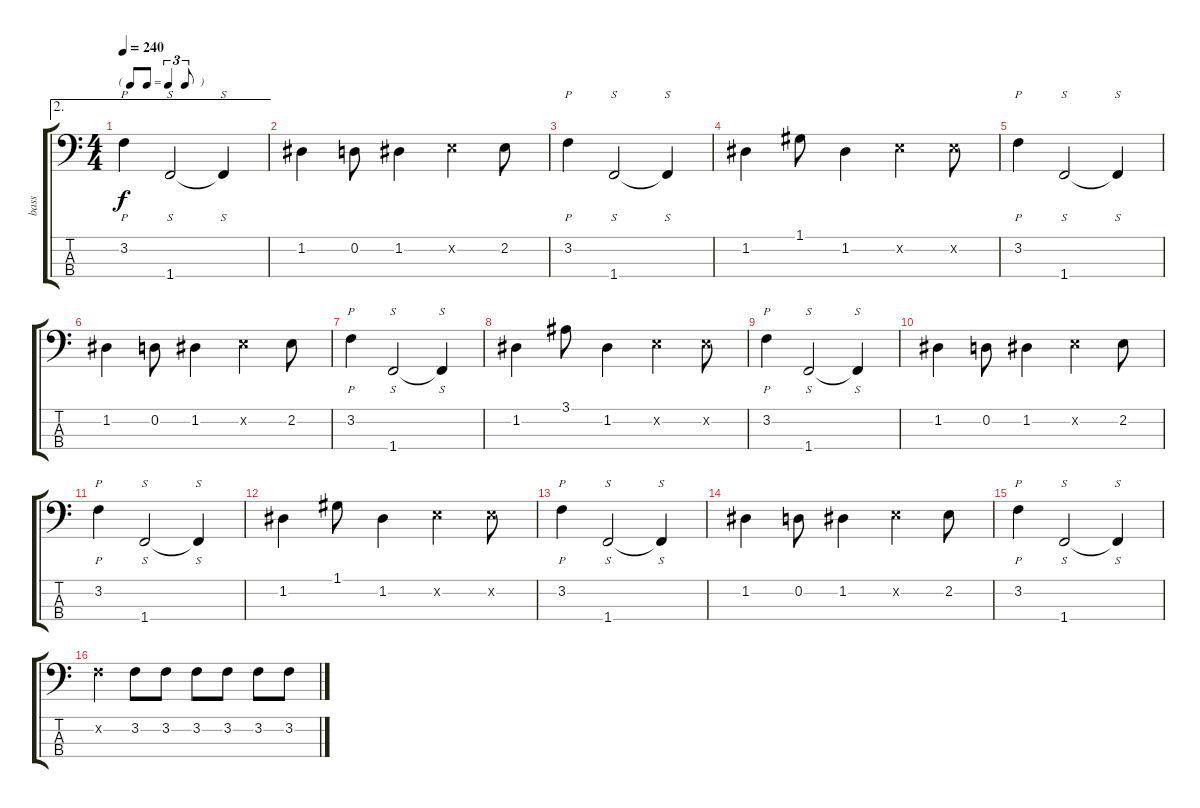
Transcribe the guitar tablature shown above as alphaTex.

\track ("bass" "bass") {instrument electricbassfinger}
\staff {score tabs}
\tuning (G2 D2 A1 E1) {hide}
\ae 2
\ts (4 4)
\tf triplet8th
\tempo 240
\clef f4
\ks c
3.2.4{p dy f instrument slapbass1} 1.4.2{s} 1.4{t}.4{s} |
1.2.4 0.2.8 1.2.4 2.2{x}.4 2.2.8 |
3.2.4{p instrument slapbass1} 1.4.2{s} 1.4{t}.4{s} |
1.2.4 1.1.8 1.2.4 2.2{x}.4 2.2{x}.8 |
3.2.4{p instrument slapbass1} 1.4.2{s} 1.4{t}.4{s} |
1.2.4 0.2.8 1.2.4 2.2{x}.4 2.2.8 |
3.2.4{p instrument slapbass1} 1.4.2{s} 1.4{t}.4{s} |
1.2.4 3.1.8 1.2.4 2.2{x}.4 2.2{x}.8 |
3.2.4{p instrument slapbass1} 1.4.2{s} 1.4{t}.4{s} |
1.2.4 0.2.8 1.2.4 2.2{x}.4 2.2.8 |
3.2.4{p instrument slapbass1} 1.4.2{s} 1.4{t}.4{s} |
1.2.4 1.1.8 1.2.4 2.2{x}.4 2.2{x}.8 |
3.2.4{p instrument slapbass1} 1.4.2{s} 1.4{t}.4{s} |
1.2.4 0.2.8 1.2.4 2.2{x}.4 2.2.8 |
3.2.4{p instrument slapbass1} 1.4.2{s} 1.4{t}.4{s} |
3.2{x}.4{instrument electricbasspick} 3.2.8 3.2.8 3.2.8 3.2.8 3.2.8 3.2.8
